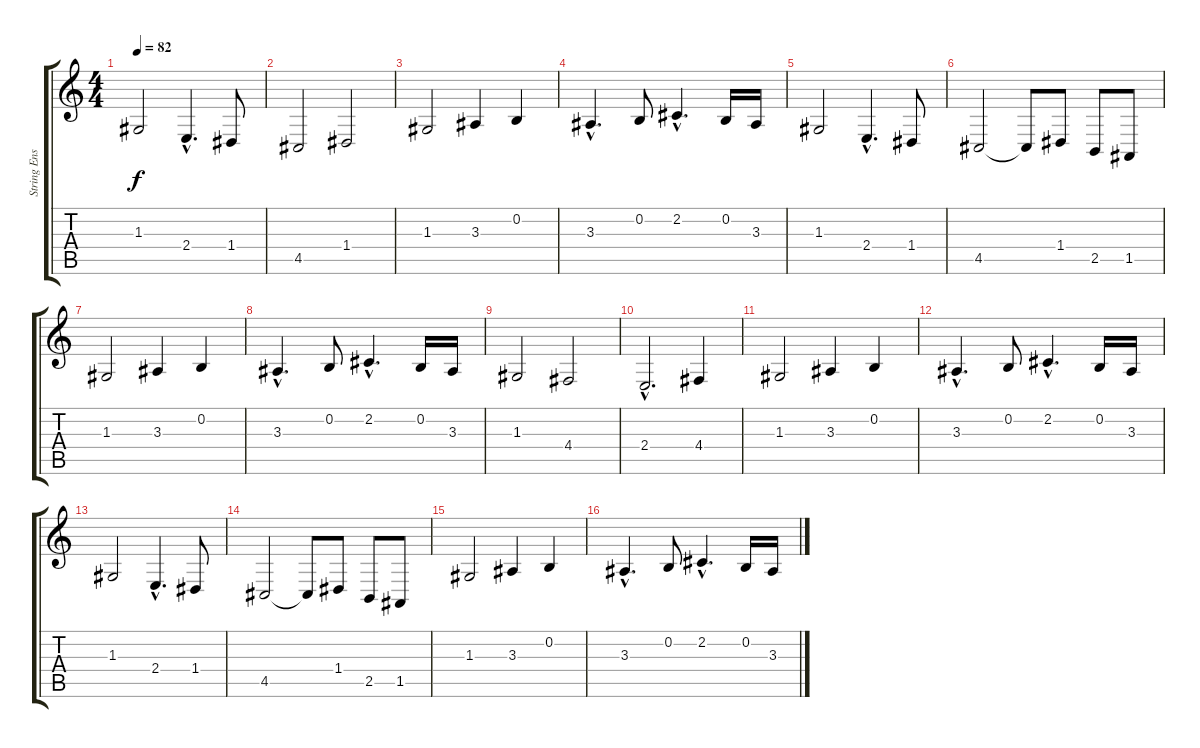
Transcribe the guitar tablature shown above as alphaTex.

\track ("String Ensemble" "String Ens") {instrument stringensemble2}
\staff {score tabs}
\tuning (E4 B3 G3 D3 A2 E2) {hide}
\ts (4 4)
\tempo 82
\clef g2
\ks c
1.3.2{dy f} 2.4{hac}.4{d} 1.4.8 |
4.5.2 1.4.2 |
1.3.2 3.3.4 0.2.4 |
3.3{hac}.4{d} 0.2.8 2.2{hac}.4{d} 0.2.16 3.3.16 |
1.3.2 2.4{hac}.4{d} 1.4.8 |
4.5.2 4.5{t}.8 1.4.8 2.5.8 1.5.8 |
1.3.2 3.3.4 0.2.4 |
3.3{hac}.4{d} 0.2.8 2.2{hac}.4{d} 0.2.16 3.3.16 |
1.3.2 4.4.2 |
2.4{hac}.2{d} 4.4.4 |
1.3.2 3.3.4 0.2.4 |
3.3{hac}.4{d} 0.2.8 2.2{hac}.4{d} 0.2.16 3.3.16 |
1.3.2 2.4{hac}.4{d} 1.4.8 |
4.5.2 4.5{t}.8 1.4.8 2.5.8 1.5.8 |
1.3.2 3.3.4 0.2.4 |
3.3{hac}.4{d} 0.2.8 2.2{hac}.4{d} 0.2.16 3.3.16
